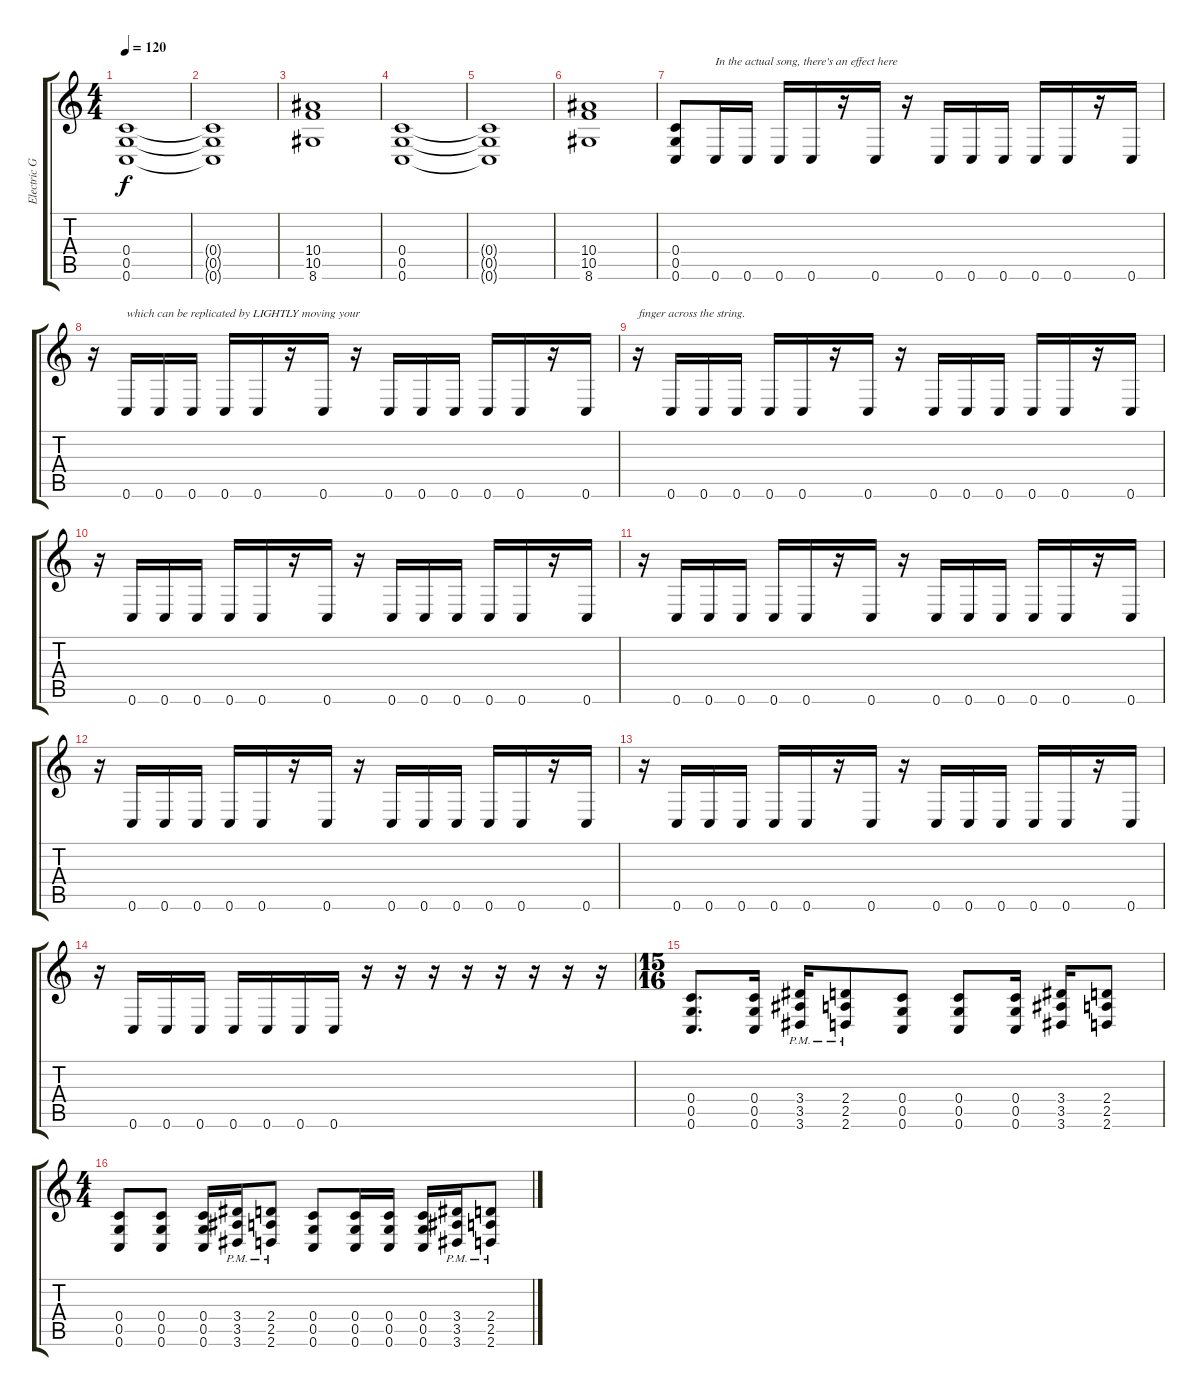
\track ("Electric Guitar" "Electric G") {instrument electricguitarclean}
\staff {score tabs}
\tuning (D4 A3 F3 C3 G2 C2) {hide}
\ts (4 4)
\tempo 120
\clef g2
\ks c
(0.4 0.5 0.6).1{dy f} |
(0.4{t} 0.5{t} 0.6{t}).1 |
(10.4 10.5 8.6).1 |
(0.4 0.5 0.6).1 |
(0.4{t} 0.5{t} 0.6{t}).1 |
(10.4 10.5 8.6).1 |
(0.4 0.5 0.6).8 0.6.16{txt "In the actual song, there's an effect here" instrument electricguitarclean} 0.6.16 0.6.16 0.6.16 r.16 0.6.16 r.16 0.6.16 0.6.16 0.6.16 0.6.16 0.6.16 r.16 0.6.16 |
r.16 0.6.16{txt "which can be replicated by LIGHTLY moving your"} 0.6.16 0.6.16 0.6.16 0.6.16 r.16 0.6.16 r.16 0.6.16 0.6.16 0.6.16 0.6.16 0.6.16 r.16 0.6.16 |
r.16{txt "finger across the string."} 0.6.16 0.6.16 0.6.16 0.6.16 0.6.16 r.16 0.6.16 r.16 0.6.16 0.6.16 0.6.16 0.6.16 0.6.16 r.16 0.6.16 |
r.16 0.6.16 0.6.16 0.6.16 0.6.16 0.6.16 r.16 0.6.16 r.16 0.6.16 0.6.16 0.6.16 0.6.16 0.6.16 r.16 0.6.16 |
r.16 0.6.16 0.6.16 0.6.16 0.6.16 0.6.16 r.16 0.6.16 r.16 0.6.16 0.6.16 0.6.16 0.6.16 0.6.16 r.16 0.6.16 |
r.16 0.6.16 0.6.16 0.6.16 0.6.16 0.6.16 r.16 0.6.16 r.16 0.6.16 0.6.16 0.6.16 0.6.16 0.6.16 r.16 0.6.16 |
r.16 0.6.16 0.6.16 0.6.16 0.6.16 0.6.16 r.16 0.6.16 r.16 0.6.16 0.6.16 0.6.16 0.6.16 0.6.16 r.16 0.6.16 |
r.16 0.6.16 0.6.16 0.6.16 0.6.16 0.6.16 0.6.16 0.6.16 r.16 r.16 r.16 r.16 r.16 r.16 r.16 r.16 |
\ts (15 16)
(0.4 0.5 0.6).8{d instrument distortionguitar} (0.4 0.5 0.6).16 (3.4 3.5 3.6{pm}).16 (2.4 2.5 2.6{pm}).8 (0.4 0.5 0.6).8 (0.4 0.5 0.6).8 (0.4 0.5 0.6).16 (3.4 3.5 3.6).16 (2.4 2.5 2.6).8 |
\ts (4 4)
(0.4 0.5 0.6).8 (0.4 0.5 0.6).8 (0.4 0.5 0.6).16 (3.4 3.5 3.6{pm}).16 (2.4 2.5 2.6{pm}).8 (0.4 0.5 0.6).8 (0.4 0.5 0.6).16 (0.4 0.5 0.6).16 (0.4 0.5 0.6).16 (3.4 3.5 3.6{pm}).16 (2.4 2.5 2.6{pm}).8
